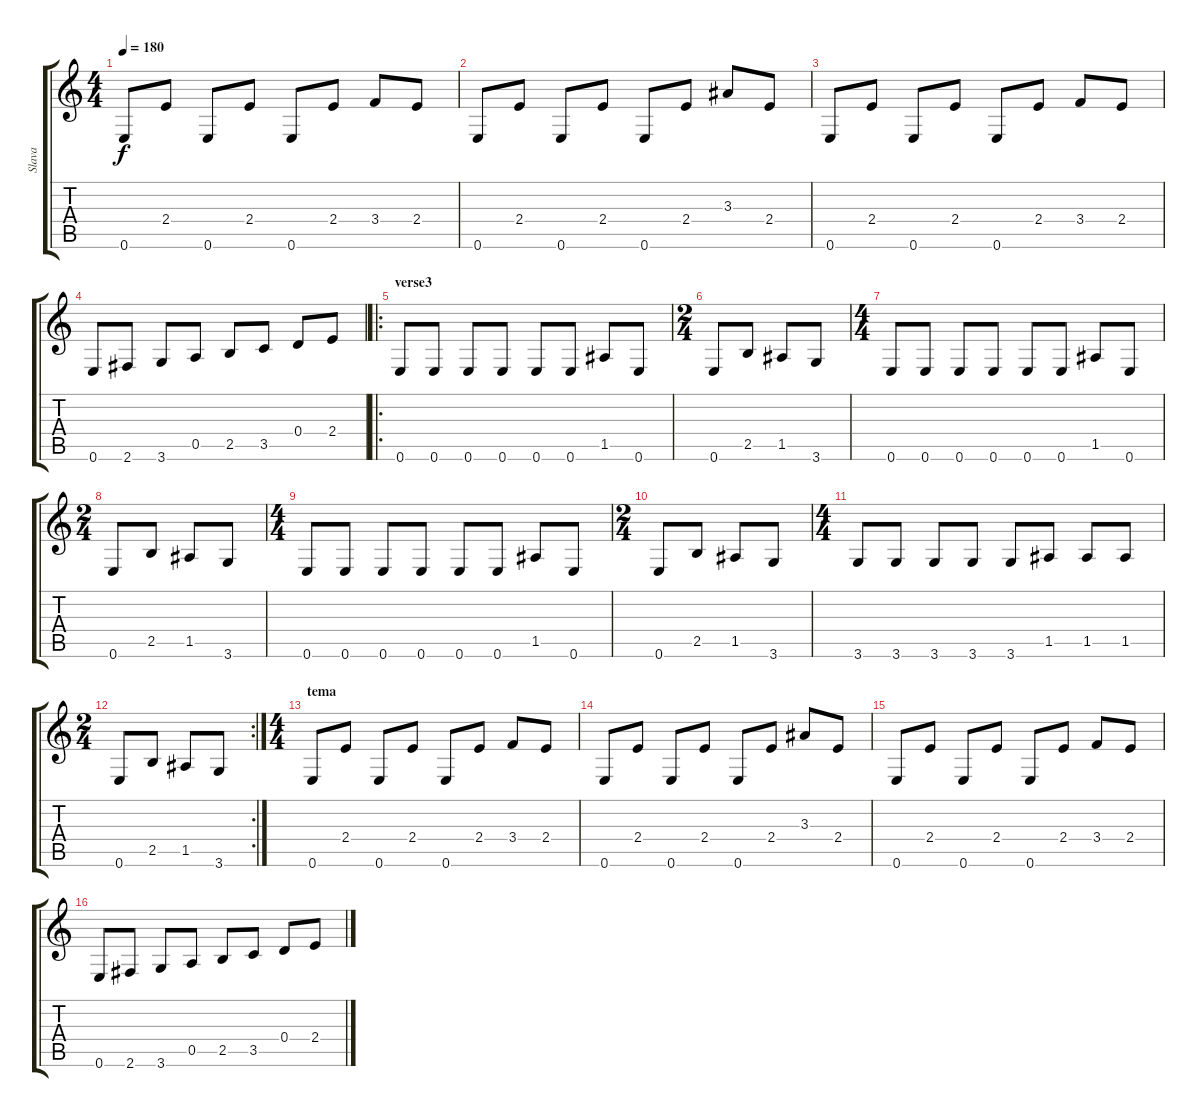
\track ("Slava" "Slava") {instrument distortionguitar}
\staff {score tabs}
\tuning (E4 B3 G3 D3 A2 E2) {hide}
\ts (4 4)
\tempo 180
\clef g2
\ks c
0.6.8{dy f} 2.4.8 0.6.8 2.4.8 0.6.8 2.4.8 3.4.8 2.4.8 |
0.6.8 2.4.8 0.6.8 2.4.8 0.6.8 2.4.8 3.3.8 2.4.8 |
0.6.8 2.4.8 0.6.8 2.4.8 0.6.8 2.4.8 3.4.8 2.4.8 |
0.6.8 2.6.8 3.6.8 0.5.8 2.5.8 3.5.8 0.4.8 2.4.8 |
\ro
\section ("" "verse3")
0.6.8 0.6.8 0.6.8 0.6.8 0.6.8 0.6.8 1.5.8 0.6.8 |
\ts (2 4)
0.6.8 2.5.8 1.5.8 3.6.8 |
\ts (4 4)
0.6.8 0.6.8 0.6.8 0.6.8 0.6.8 0.6.8 1.5.8 0.6.8 |
\ts (2 4)
0.6.8 2.5.8 1.5.8 3.6.8 |
\ts (4 4)
0.6.8 0.6.8 0.6.8 0.6.8 0.6.8 0.6.8 1.5.8 0.6.8 |
\ts (2 4)
0.6.8 2.5.8 1.5.8 3.6.8 |
\ts (4 4)
3.6.8 3.6.8 3.6.8 3.6.8 3.6.8 1.5.8 1.5.8 1.5.8 |
\rc 2
\ts (2 4)
0.6.8 2.5.8 1.5.8 3.6.8 |
\ts (4 4)
\section ("" "tema")
0.6.8 2.4.8 0.6.8 2.4.8 0.6.8 2.4.8 3.4.8 2.4.8 |
0.6.8 2.4.8 0.6.8 2.4.8 0.6.8 2.4.8 3.3.8 2.4.8 |
0.6.8 2.4.8 0.6.8 2.4.8 0.6.8 2.4.8 3.4.8 2.4.8 |
0.6.8 2.6.8 3.6.8 0.5.8 2.5.8 3.5.8 0.4.8 2.4.8
